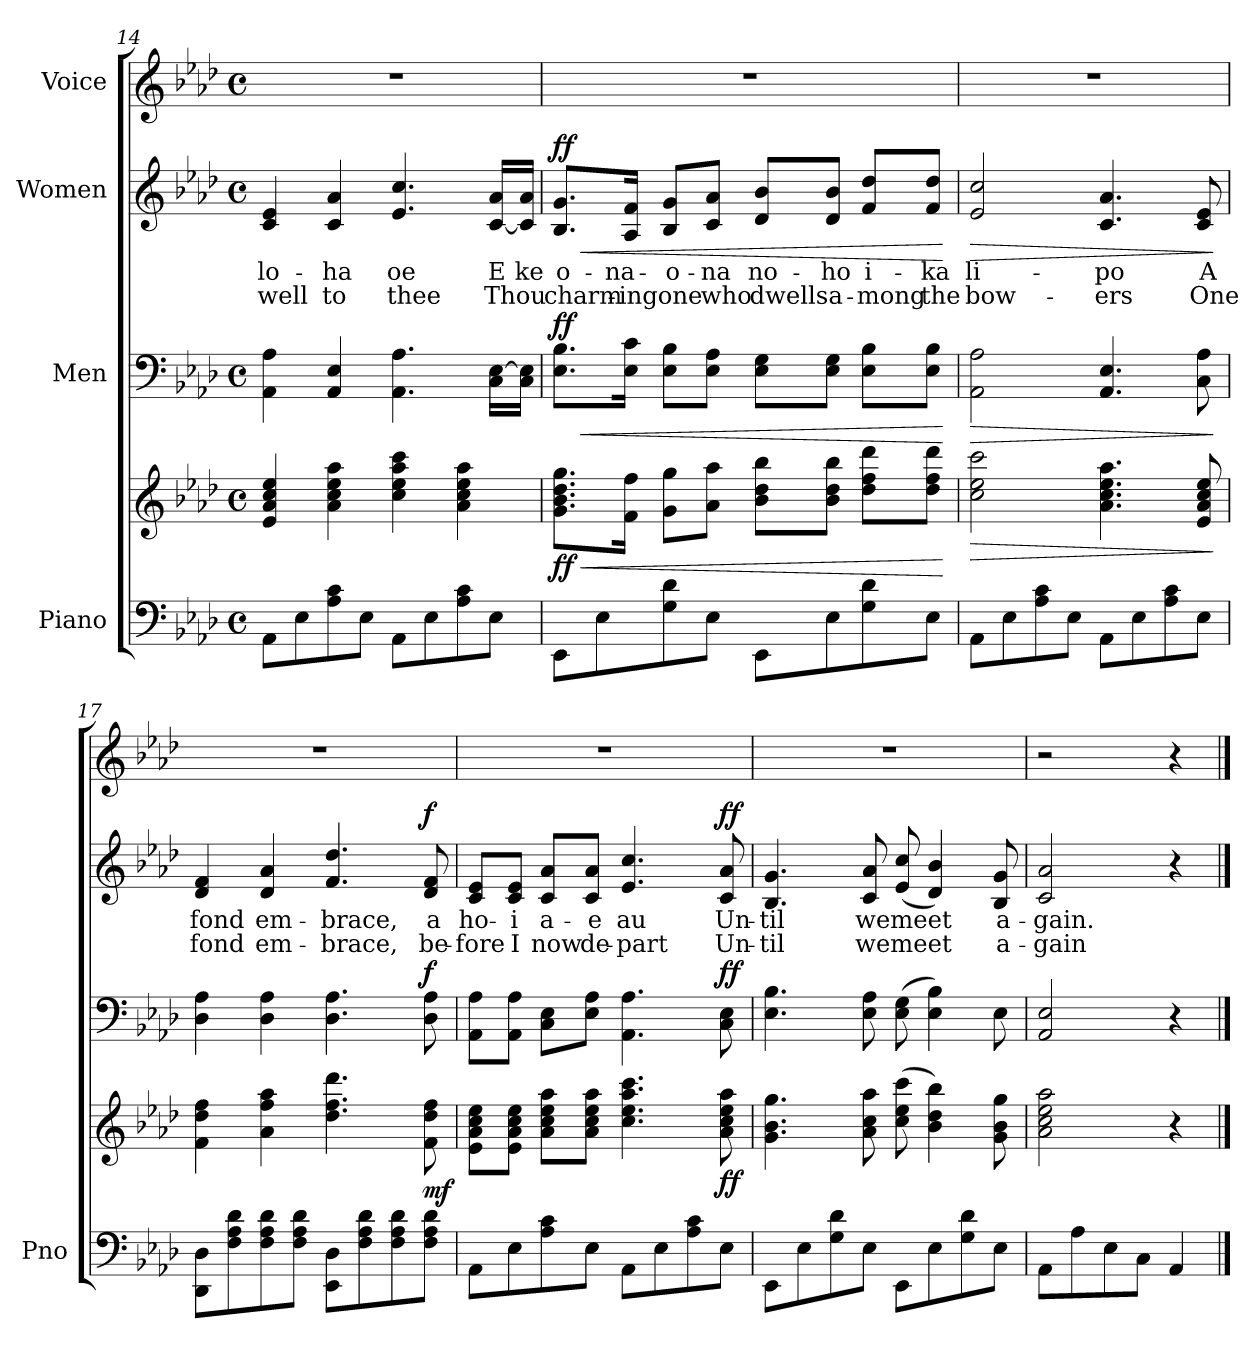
**kern	**kern	**dynam	**kern	**dynam	**kern	**text	**text	**dynam	**kern
*part4	*part4	*part4	*part3	*part3	*part2	*part2	*part2	*part2	*part1
*staff5	*staff4	*staff4/5	*staff3	*staff3	*staff2	*staff2	*staff2	*staff2	*staff1
*I"Piano	*	*	*I"Men	*	*I"Women	*	*	*	*I"Voice
*I'Pno	*	*	*	*	*	*	*	*	*
*clefF4	*clefG2	*	*clefF4	*	*clefG2	*	*	*	*clefG2
*k[b-e-a-d-]	*k[b-e-a-d-]	*	*k[b-e-a-d-]	*	*k[b-e-a-d-]	*	*	*	*k[b-e-a-d-]
*M4/4	*M4/4	*	*M4/4	*	*M4/4	*	*	*	*M4/4
*met(c)	*met(c)	*	*met(c)	*	*met(c)	*	*	*	*met(c)
=14	=14	=14	=14	=14	=14	=14	=14	=14	=14
!	!	!	!	!	!	!LO:LY:b	!LO:LY:b	!	!
8AA-\L	4e-/ 4a-/ 4cc/ 4ee-/	.	4AA-\ 4A-\	.	4c/ 4e-/	-lo-	-well	.	1r
8E-\	.	.	.	.	.	.	.	.	.
!	!	!	!	!	!	!LO:LY:b	!LO:LY:b	!	!
8A-\ 8c\	4a-\ 4cc\ 4ee-\ 4aa-\	.	4AA-/ 4E-/	.	4c/ 4a-/	-ha	to	.	.
8E-\J	.	.	.	.	.	.	.	.	.
!	!	!	!	!	!	!LO:LY:b	!LO:LY:b	!	!
8AA-\L	4cc\ 4ee-\ 4aa-\ 4ccc\	.	4.AA-\ 4.A-\	.	4.e-/ 4.cc/	oe	thee	.	.
8E-\	.	.	.	.	.	.	.	.	.
8A-\ 8c\	4a-\ 4cc\ 4ee-\ 4aa-\	.	.	.	.	.	.	.	.
!	!	!	!	!	!	!LO:LY:b	!LO:LY:b	!	!
8E-\J	.	.	16C\ [16E-\LL	.	[16c/ 16a-/LL	E	Thou	.	.
!	!	!	!	!	!	!LO:LY:b	!	!	!
.	.	.	16C\ 16E-]\JJ	.	16c]/ 16a-/JJ	ke	.	.	.
=15	=15	=15	=15	=15	=15	=15	=15	=15	=15
*	*	*	*	*	*	*	*	*	*MM80
!	!	!LO:HP:b	!	!LO:HP:b	!	!LO:LY:b	!LO:LY:b	!LO:HP:b	!
!	!	!LO:DY:n=1:b	!	!LO:DY:n=1:a	!	!	!	!LO:DY:n=1:a	!
8EE-\L	8.g\ 8.b-\ 8.dd-\ 8.gg\L	< ff	8.E-\ 8.B-\L	< ff	8.B-/ 8.g/L	o-	charm-	< ff	1r
8E-\	.	.	.	.	.	.	.	.	.
!	!	!	!	!	!	!LO:LY:b	!LO:LY:b	!	!
.	16f\ 16ff\Jk	.	16E-\ 16c\Jk	.	16A-/ 16f/Jk	-na-	-ing	.	.
!	!	!	!	!	!	!LO:LY:b	!LO:LY:b	!	!
8G\ 8d-\	8g\ 8gg\L	.	8E-\ 8B-\L	.	8B-/ 8g/L	-o-	one	.	.
!	!	!	!	!	!	!LO:LY:b	!LO:LY:b	!	!
8E-\J	8a-\ 8aa-\J	.	8E-\ 8A-\J	.	8c/ 8a-/J	-na	who	.	.
!	!	!	!	!	!	!LO:LY:b	!LO:LY:b	!	!
8EE-\L	8b-\ 8dd-\ 8bb-\L	.	8E-\ 8G\L	.	8d-/ 8b-/L	no-	dwells	.	.
!	!	!	!	!	!	!LO:LY:b	!LO:LY:b	!	!
8E-\	8b-\ 8dd-\ 8bb-\J	.	8E-\ 8G\J	.	8d-/ 8b-/J	-ho	a-	.	.
!	!	!	!	!	!	!LO:LY:b	!LO:LY:b	!	!
8G\ 8d-\	8dd-\ 8ff\ 8ddd-\L	.	8E-\ 8B-\L	.	8f/ 8dd-/L	i-	-mong	.	.
!	!	!	!	!	!	!LO:LY:b	!LO:LY:b	!	!
8E-\J	8dd-\ 8ff\ 8ddd-\J	.	8E-\ 8B-\J	.	8f/ 8dd-/J	-ka	the	.	.
.	.	[	.	[	.	.	.	[	.
=16	=16	=16	=16	=16	=16	=16	=16	=16	=16
!	!	!LO:HP:b	!	!LO:HP:b	!	!LO:LY:b	!LO:LY:b	!LO:HP:b	!
*	*	*	*	*	*	*	*	*	*^
8AA-\L	2cc\ 2ee-\ 2ccc\	>	2AA-\ 2A-\	>	2e-/ 2cc/	li-	bow-	>	1r	2..ryy
8E-\	.	.	.	.	.	.	.	.	.	.
8A-\ 8c\	.	.	.	.	.	.	.	.	.	.
8E-\J	.	.	.	.	.	.	.	.	.	.
!	!	!	!	!	!	!LO:LY:b	!LO:LY:b	!	!	!
8AA-\L	4.a-\ 4.cc\ 4.ee-\ 4.aa-\	.	4.AA-/ 4.E-/	.	4.c/ 4.a-/	-po	-ers	.	.	.
8E-\	.	.	.	.	.	.	.	.	.	.
8A-\ 8c\	.	.	.	.	.	.	.	.	.	.
*	*	*	*	*	*	*	*	*	*MM78	*
!	!	!	!	!	!	!LO:LY:b	!LO:LY:b	!	!	!
8E-\J	8e-/ 8a-/ 8cc/ 8ee-/	.	8C\ 8A-\	.	8c/ 8e-/	A	One	.	.	8ryy
.	.	]	.	]	.	.	.	]	.	.
!!LO:LB:g=z
=17	=17	=17	=17	=17	=17	=17	=17	=17	=17	=17
!	!	!	!	!	!	!LO:LY:b	!LO:LY:b	!	!	!
*	*	*	*	*	*	*	*	*	*v	*v
8DD-\ 8D-\L	4f\ 4dd-\ 4ff\	.	4D-\ 4A-\	.	4d-/ 4f/	fond	fond	.	1r
8F\ 8A-\ 8d-\	.	.	.	.	.	.	.	.	.
!	!	!	!	!	!	!LO:LY:b	!LO:LY:b	!	!
8F\ 8A-\ 8d-\	4a-\ 4ff\ 4aa-\	.	4D-\ 4A-\	.	4d-/ 4a-/	em-	em-	.	.
8F\ 8A-\ 8d-\J	.	.	.	.	.	.	.	.	.
!	!	!	!	!	!	!LO:LY:b	!LO:LY:b	!	!
8EE-\ 8D-\L	4.dd-\ 4.ff\ 4.ddd-\	.	4.D-\ 4.A-\	.	4.f/ 4.dd-/	-brace,	-brace,	.	.
8F\ 8A-\ 8d-\	.	.	.	.	.	.	.	.	.
8F\ 8A-\ 8d-\	.	.	.	.	.	.	.	.	.
!	!	!LO:DY:b	!	!LO:DY:a	!	!LO:LY:b	!LO:LY:b	!LO:DY:a	!
8F\ 8A-\ 8d-\J	8f\ 8dd-\ 8ff\	mf	8D-\ 8A-\	f	8d-/ 8f/	a	be-	f	.
=18	=18	=18	=18	=18	=18	=18	=18	=18	=18
!	!	!	!	!	!	!LO:LY:b	!LO:LY:b	!	!
*	*	*	*	*	*	*	*	*	*^
8AA-\L	8e-\ 8a-\ 8cc\ 8ee-\L	.	8AA-\ 8A-\L	.	8c/ 8e-/L	ho-	-fore	.	1r	2..ryy
!	!	!	!	!	!	!LO:LY:b	!LO:LY:b	!	!	!
8E-\	8e-\ 8a-\ 8cc\ 8ee-\J	.	8AA-\ 8A-\J	.	8c/ 8e-/J	-i	I	.	.	.
!	!	!	!	!	!	!LO:LY:b	!LO:LY:b	!	!	!
8A-\ 8c\	8a-\ 8cc\ 8ee-\ 8aa-\L	.	8C\ 8E-\L	.	8c/ 8a-/L	a-	now	.	.	.
!	!	!	!	!	!	!LO:LY:b	!LO:LY:b	!	!	!
8E-\J	8a-\ 8cc\ 8ee-\ 8aa-\J	.	8E-\ 8A-\J	.	8c/ 8a-/J	-e	de-	.	.	.
!	!	!	!	!	!	!LO:LY:b	!LO:LY:b	!	!	!
8AA-\L	4.cc\ 4.ee-\ 4.aa-\ 4.ccc\	.	4.AA-\ 4.A-\	.	4.e-/ 4.cc/	au	-part	.	.	.
8E-\	.	.	.	.	.	.	.	.	.	.
8A-\ 8c\	.	.	.	.	.	.	.	.	.	.
*	*	*	*	*	*	*	*	*	*MM80	*
!	!	!LO:DY:b	!	!LO:DY:a	!	!LO:LY:b	!LO:LY:b	!LO:DY:a	!	!
8E-\J	8a-\ 8cc\ 8ee-\ 8aa-\	ff	8C\ 8E-\	ff	8c/ 8a-/	Un-	Un-	ff	.	8ryy
=19	=19	=19	=19	=19	=19	=19	=19	=19	=19	=19
!	!	!	!	!	!	!LO:LY:b	!LO:LY:b	!	!	!
*	*	*	*	*	*	*	*	*	*v	*v
8EE-\L	4.g\ 4.b-\ 4.gg\	.	4.E-\ 4.B-\	.	4.B-/ 4.g/	-til	-til	.	1r
8E-\	.	.	.	.	.	.	.	.	.
8G\ 8d-\	.	.	.	.	.	.	.	.	.
!	!	!	!	!	!	!LO:LY:b	!LO:LY:b	!	!
8E-\J	8a-\ 8cc\ 8aa-\	.	8E-\ 8A-\	.	8c/ 8a-/	we	we	.	.
!	!	!	!	!	!	!LO:LY:b	!LO:LY:b	!	!
8EE-\L	(>8cc\ 8ee-\ 8ccc\	.	(>8E-\ 8G\	.	(<8e-/ 8cc/	meet	meet	.	.
8E-\	4b-\ 4dd-\ 4bb-\)	.	4E-\ 4B-\)	.	4d-/ 4b-/)	.	.	.	.
8G\ 8d-\	.	.	.	.	.	.	.	.	.
!	!	!	!	!	!	!LO:LY:b	!LO:LY:b	!	!
8E-\J	8g\ 8b-\ 8gg\	.	8E-\	.	8B-/ 8g/	a-	a-	.	.
=20	=20	=20	=20	=20	=20	=20	=20	=20	=20
!	!	!	!	!	!	!LO:LY:b	!LO:LY:b	!	!
8AA-\L	2a-\ 2cc\ 2ee-\ 2aa-\	.	2AA-/ 2E-/	.	2c/ 2a-/	-gain.	-gain	.	2r
8A-\	.	.	.	.	.	.	.	.	.
8E-\	.	.	.	.	.	.	.	.	.
8C\J	.	.	.	.	.	.	.	.	.
4AA-/	4r	.	4r	.	4r	.	.	.	4r
==	==	==	==	==	==	==	==	==	==
*-	*-	*-	*-	*-	*-	*-	*-	*-	*-
